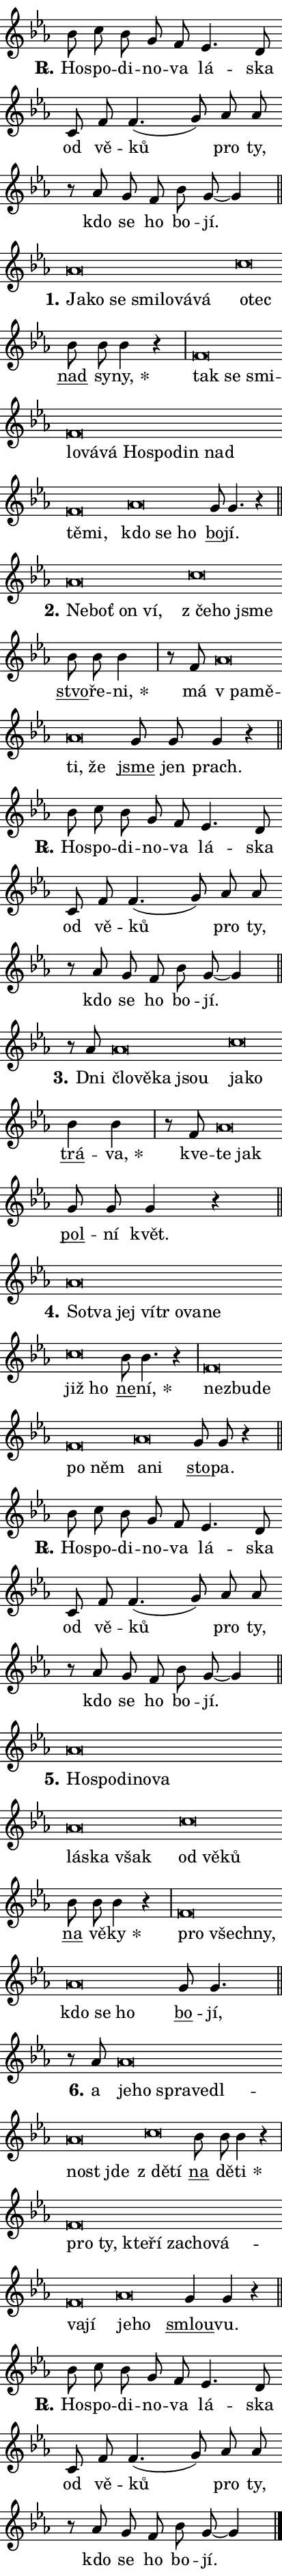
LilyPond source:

\version "2.24.0"
\header { tagline = "" }
\paper {
  indent = 0\cm
  top-margin = 0\cm
  right-margin = 0\cm
  bottom-margin = 0\cm
  left-margin = 0\cm
  paper-width = 7\cm
  page-breaking = #ly:one-page-breaking
  system-system-spacing.basic-distance = #11
  score-system-spacing.basic-distance = #11
  ragged-last = ##f
}


%% Author: Thomas Morley
%% https://lists.gnu.org/archive/html/lilypond-user/2020-05/msg00002.html
#(define (line-position grob)
"Returns position of @var[grob} in current system:
   @code{'start}, if at first time-step
   @code{'end}, if at last time-step
   @code{'middle} otherwise
"
  (let* ((col (ly:item-get-column grob))
         (ln (ly:grob-object col 'left-neighbor))
         (rn (ly:grob-object col 'right-neighbor))
         (col-to-check-left (if (ly:grob? ln) ln col))
         (col-to-check-right (if (ly:grob? rn) rn col))
         (break-dir-left
           (and
             (ly:grob-property col-to-check-left 'non-musical #f)
             (ly:item-break-dir col-to-check-left)))
         (break-dir-right
           (and
             (ly:grob-property col-to-check-right 'non-musical #f)
             (ly:item-break-dir col-to-check-right))))
        (cond ((eqv? 1 break-dir-left) 'start)
              ((eqv? -1 break-dir-right) 'end)
              (else 'middle))))

#(define (tranparent-at-line-position vctor)
  (lambda (grob)
  "Relying on @code{line-position} select the relevant enry from @var{vctor}.
Used to determine transparency,"
    (case (line-position grob)
      ((end) (not (vector-ref vctor 0)))
      ((middle) (not (vector-ref vctor 1)))
      ((start) (not (vector-ref vctor 2))))))

noteHeadBreakVisibility =
#(define-music-function (break-visibility)(vector?)
"Makes @code{NoteHead}s transparent relying on @var{break-visibility}"
#{
  \override NoteHead.transparent =
    #(tranparent-at-line-position break-visibility)
#})

#(define delete-ledgers-for-transparent-note-heads
  (lambda (grob)
    "Reads whether a @code{NoteHead} is transparent.
If so this @code{NoteHead} is removed from @code{'note-heads} from
@var{grob}, which is supposed to be @code{LedgerLineSpanner}.
As a result ledgers are not printed for this @code{NoteHead}"
    (let* ((nhds-array (ly:grob-object grob 'note-heads))
           (nhds-list
             (if (ly:grob-array? nhds-array)
                 (ly:grob-array->list nhds-array)
                 '()))
           ;; Relies on the transparent-property being done before
           ;; Staff.LedgerLineSpanner.after-line-breaking is executed.
           ;; This is fragile ...
           (to-keep
             (remove
               (lambda (nhd)
                 (ly:grob-property nhd 'transparent #f))
               nhds-list)))
      ;; TODO find a better method to iterate over grob-arrays, similiar
      ;; to filter/remove etc for lists
      ;; For now rebuilt from scratch
      (set! (ly:grob-object grob 'note-heads)  '())
      (for-each
        (lambda (nhd)
          (ly:pointer-group-interface::add-grob grob 'note-heads nhd))
        to-keep))))

hideNotes = {
  \noteHeadBreakVisibility #begin-of-line-visible
}
unHideNotes = {
  \noteHeadBreakVisibility #all-visible
}

% work-around for resetting accidentals
% https://lilypond.org/doc/v2.23/Documentation/notation/displaying-rhythms#unmetered-music
cadenzaMeasure = {
  \cadenzaOff
  \partial 1024 s1024
  \cadenzaOn
}

#(define-markup-command (accent layout props text) (markup?)
  "Underline accented syllable"
  (interpret-markup layout props
    #{\markup \override #'(offset . 4.3) \underline { #text }#}))

responsum = \markup \concat {
  "R" \hspace #-1.05 \path #0.1 #'((moveto 0 0.07) (lineto 0.9 0.8)) \hspace #0.05 "."
}

\layout {
    \context {
        \Staff
        \remove "Time_signature_engraver"
        \override LedgerLineSpanner.after-line-breaking = #delete-ledgers-for-transparent-note-heads
    }
    \context {
        \Voice {
            \override NoteHead.output-attributes = #'((class . "notehead"))
            \override Hairpin.height = #0.55
        }
    }
    \context {
        \Lyrics {
            \override StanzaNumber.output-attributes = #'((class . "stanzanumber"))
            \override LyricSpace.minimum-distance = #0.9
            \override LyricText.font-name = #"TeX Gyre Schola"
            \override LyricText.font-size = 1
            \override StanzaNumber.font-name = #"TeX Gyre Schola Bold"
            \override StanzaNumber.font-size = 1
        }
    }
}

% magnetic-lyrics.ily
%
%   written by
%     Jean Abou Samra <jean@abou-samra.fr>
%     Werner Lemberg <wl@gnu.org>
%
%   adapted by
%     Jiri Hon <jiri.hon@gmail.com>
%
% Version 2022-Apr-15

% https://www.mail-archive.com/lilypond-user@gnu.org/msg149350.html

#(define (Left_hyphen_pointer_engraver context)
   "Collect syllable-hyphen-syllable occurrences in lyrics and store
them in properties.  This engraver only looks to the left.  For
example, if the lyrics input is @code{foo -- bar}, it does the
following.

@itemize @bullet
@item
Set the @code{text} property of the @code{LyricHyphen} grob between
@q{foo} and @q{bar} to @code{foo}.

@item
Set the @code{left-hyphen} property of the @code{LyricText} grob with
text @q{foo} to the @code{LyricHyphen} grob between @q{foo} and
@q{bar}.
@end itemize

Use this auxiliary engraver in combination with the
@code{lyric-@/text::@/apply-@/magnetic-@/offset!} hook."
   (let ((hyphen #f)
         (text #f))
     (make-engraver
      (acknowledgers
       ((lyric-syllable-interface engraver grob source-engraver)
        (set! text grob)))
      (end-acknowledgers
       ((lyric-hyphen-interface engraver grob source-engraver)
        ;(when (not (grob::has-interface grob 'lyric-space-interface))
          (set! hyphen grob)));)
      ((stop-translation-timestep engraver)
       (when (and text hyphen)
         (ly:grob-set-object! text 'left-hyphen hyphen))
       (set! text #f)
       (set! hyphen #f)))))

#(define (lyric-text::apply-magnetic-offset! grob)
   "If the space between two syllables is less than the value in
property @code{LyricText@/.details@/.squash-threshold}, move the right
syllable to the left so that it gets concatenated with the left
syllable.

Use this function as a hook for
@code{LyricText@/.after-@/line-@/breaking} if the
@code{Left_@/hyphen_@/pointer_@/engraver} is active."
   (let ((hyphen (ly:grob-object grob 'left-hyphen #f)))
     (when hyphen
       (let ((left-text (ly:spanner-bound hyphen LEFT)))
         (when (grob::has-interface left-text 'lyric-syllable-interface)
           (let* ((common (ly:grob-common-refpoint grob left-text X))
                  (this-x-ext (ly:grob-extent grob common X))
                  (left-x-ext
                   (begin
                     ;; Trigger magnetism for left-text.
                     (ly:grob-property left-text 'after-line-breaking)
                     (ly:grob-extent left-text common X)))
                  ;; `delta` is the gap width between two syllables.
                  (delta (- (interval-start this-x-ext)
                            (interval-end left-x-ext)))
                  (details (ly:grob-property grob 'details))
                  (threshold (assoc-get 'squash-threshold details 0.2)))
             (when (< delta threshold)
               (let* (;; We have to manipulate the input text so that
                      ;; ligatures crossing syllable boundaries are not
                      ;; disabled.  For languages based on the Latin
                      ;; script this is essentially a beautification.
                      ;; However, for non-Western scripts it can be a
                      ;; necessity.
                      (lt (ly:grob-property left-text 'text))
                      (rt (ly:grob-property grob 'text))
                      (is-space (grob::has-interface hyphen 'lyric-space-interface))
                      (space (if is-space " " ""))
                      (space-markup (grob-interpret-markup grob " "))
                      (space-size (interval-length (ly:stencil-extent space-markup X)))
                      (extra-delta (if is-space space-size 0))
                      ;; Append new syllable.
                      (ltrt-space (if (and (string? lt) (string? rt))
                                (string-append lt space rt)
                                (make-concat-markup (list lt space rt))))
                      ;; Right-align `ltrt` to the right side.
                      (ltrt-space-markup (grob-interpret-markup
                               grob
                               (make-translate-markup
                                (cons (interval-length this-x-ext) 0)
                                (make-right-align-markup ltrt-space)))))
                 (begin
                   ;; Don't print `left-text`.
                   (ly:grob-set-property! left-text 'stencil #f)
                   ;; Set text and stencil (which holds all collected
                   ;; syllables so far) and shift it to the left.
                   (ly:grob-set-property! grob 'text ltrt-space)
                   (ly:grob-set-property! grob 'stencil ltrt-space-markup)
                   (ly:grob-translate-axis! grob (- (- delta extra-delta)) X))))))))))


#(define (lyric-hyphen::displace-bounds-first grob)
   ;; Make very sure this callback isn't triggered too early.
   (let ((left (ly:spanner-bound grob LEFT))
         (right (ly:spanner-bound grob RIGHT)))
     (ly:grob-property left 'after-line-breaking)
     (ly:grob-property right 'after-line-breaking)
     (ly:lyric-hyphen::print grob)))

squashThreshold = #0.4

\layout {
  \context {
    \Lyrics
    \consists #Left_hyphen_pointer_engraver
    \override LyricText.after-line-breaking =
      #lyric-text::apply-magnetic-offset!
    \override LyricHyphen.stencil = #lyric-hyphen::displace-bounds-first
    \override LyricText.details.squash-threshold = \squashThreshold
    \override LyricHyphen.minimum-distance = 0
    \override LyricHyphen.minimum-length = \squashThreshold
  }
}

squash = \override LyricText.details.squash-threshold = 9999
unSquash = \override LyricText.details.squash-threshold = \squashThreshold

left = \override LyricText.self-alignment-X = #LEFT
unLeft = \revert LyricText.self-alignment-X

starOffset = #(lambda (grob) 
                (let ((x_offset (ly:self-alignment-interface::aligned-on-x-parent grob)))
                  (if (= x_offset 0) 0 (+ x_offset 1.2))))

star = #(define-music-function (syllable)(string?)
"Append star separator at the end of a syllable"
#{
  \once \override LyricText.X-offset = #starOffset
  \lyricmode { \markup {
    #syllable
    \override #'((font-name . "TeX Gyre Schola Bold")) \hspace #0.2 \lower #0.65 \larger "*"
  } }
#})

starAccent = #(define-music-function (syllable)(string?)
"Append star separator at the end of a syllable and make accent"
#{
  \once \override LyricText.X-offset = #starOffset
  \lyricmode { \markup {
    \accent #syllable
    \override #'((font-name . "TeX Gyre Schola Bold")) \hspace #0.2 \lower #0.65 \larger "*"
  } }
#})

breath = #(define-music-function (syllable)(string?)
"Append breathing indicator at the end of a syllable"
#{
  \lyricmode { \markup { #syllable "+" } }
#})

optionalBreath = #(define-music-function (syllable)(string?)
"Append optional breathing indicator at the end of a syllable"
#{
  \lyricmode { \markup { #syllable "(+)" } }
#})


\score {
    <<
        \new Voice = "melody" { \cadenzaOn \key es \major \relative { bes'8 c bes g f es4. d8 \bar "" c f f4.( g8)] \bar "" as as \bar "" r as g f bes g~ g4 \cadenzaMeasure \bar "||" \break } }
        \new Lyrics \lyricsto "melody" { \lyricmode { \set stanza = \responsum
Ho -- spo -- di -- no -- va lá -- ska od vě -- ků pro ty, kdo se ho bo -- jí. } }
    >>
    \layout {}
}

\score {
    <<
        \new Voice = "melody" { \cadenzaOn \key es \major \relative { as'\breve*1/16 \hideNotes \breve*1/16 \bar "" \breve*1/16 \bar "" \breve*1/16 \bar "" \breve*1/16 \bar "" \breve*1/16 \breve*1/16 \bar "" \unHideNotes c\breve*1/16 \hideNotes \breve*1/16 \bar "" \unHideNotes \bar "" bes8 bes bes4 r \cadenzaMeasure \bar "|" f\breve*1/16 \hideNotes \breve*1/16 \bar "" \breve*1/16 \bar "" \breve*1/16 \bar "" \breve*1/16 \bar "" \breve*1/16 \bar "" \breve*1/16 \bar "" \breve*1/16 \bar "" \breve*1/16 \bar "" \breve*1/16 \bar "" \breve*1/16 \breve*1/16 \bar "" \unHideNotes as\breve*1/16 \hideNotes \breve*1/16 \breve*1/16 \bar "" \unHideNotes \bar "" g8 g4. r4 \cadenzaMeasure \bar "||" \break } }
        \new Lyrics \lyricsto "melody" { \lyricmode { \set stanza = "1."
\left Ja -- \squash ko se smi -- lo -- vá -- vá \left \unLeft \unSquash o -- \squash tec \unLeft \unSquash \markup \accent nad sy -- \star ny, \left tak \squash se smi -- lo -- vá -- vá Ho -- spo -- din nad tě -- mi, \left \unLeft \unSquash kdo \squash se ho \unLeft \unSquash \markup \accent bo -- jí. } }
    >>
    \layout {}
}

\score {
    <<
        \new Voice = "melody" { \cadenzaOn \key es \major \relative { as'\breve*1/16 \hideNotes \breve*1/16 \bar "" \breve*1/16 \breve*1/16 \bar "" \unHideNotes c\breve*1/16 \hideNotes \breve*1/16 \breve*1/16 \bar "" \unHideNotes \bar "" bes8 bes bes4 \cadenzaMeasure \bar "|" r8 f8 as\breve*1/16 \hideNotes \breve*1/16 \bar "" \breve*1/16 \breve*1/16 \bar "" \unHideNotes \bar "" g8 g g4 r4 \cadenzaMeasure \bar "||" \break } }
        \new Lyrics \lyricsto "melody" { \lyricmode { \set stanza = "2."
\left Ne -- \squash boť on ví, \left \unLeft \unSquash "z če" -- \squash ho jsme \unLeft \unSquash \markup \accent stvo -- ře -- \star ni, má \left "v pa" -- \squash mě -- ti, že \unLeft \unSquash \markup \accent jsme jen prach. } }
    >>
    \layout {}
}

\score {
    <<
        \new Voice = "melody" { \cadenzaOn \key es \major \relative { bes'8 c bes g f es4. d8 \bar "" c f f4.( g8)] \bar "" as as \bar "" r as g f bes g~ g4 \cadenzaMeasure \bar "||" \break } }
        \new Lyrics \lyricsto "melody" { \lyricmode { \set stanza = \responsum
Ho -- spo -- di -- no -- va lá -- ska od vě -- ků pro ty, kdo se ho bo -- jí. } }
    >>
    \layout {}
}

\score {
    <<
        \new Voice = "melody" { \cadenzaOn \key es \major \relative { r8 as'8 as\breve*1/16 \hideNotes \breve*1/16 \bar "" \breve*1/16 \breve*1/16 \bar "" \unHideNotes c\breve*1/16 \hideNotes \breve*1/16 \bar "" \unHideNotes \bar "" bes4 bes \cadenzaMeasure \bar "|" r8 f as\breve*1/16 \hideNotes \breve*1/16 \bar "" \unHideNotes \bar "" g8 g g4 r \cadenzaMeasure \bar "||" \break } }
        \new Lyrics \lyricsto "melody" { \lyricmode { \set stanza = "3."
Dni \left člo -- \squash vě -- ka jsou \left \unLeft \unSquash ja -- \squash ko \unLeft \unSquash \markup \accent trá -- \star va, kve -- \left te \squash jak \unLeft \unSquash \markup \accent pol -- ní květ. } }
    >>
    \layout {}
}

\score {
    <<
        \new Voice = "melody" { \cadenzaOn \key es \major \relative { as'\breve*1/16 \hideNotes \breve*1/16 \bar "" \breve*1/16 \bar "" \breve*1/16 \bar "" \breve*1/16 \bar "" \breve*1/16 \bar "" \breve*1/16 \breve*1/16 \bar "" \unHideNotes c\breve*1/16 \hideNotes \breve*1/16 \bar "" \unHideNotes \bar "" bes8 bes4. r4 \cadenzaMeasure \bar "|" f\breve*1/16 \hideNotes \breve*1/16 \bar "" \breve*1/16 \bar "" \breve*1/16 \breve*1/16 \bar "" \unHideNotes as\breve*1/16 \hideNotes \breve*1/16 \bar "" \unHideNotes \bar "" g8 g r4 \cadenzaMeasure \bar "||" \break } }
        \new Lyrics \lyricsto "melody" { \lyricmode { \set stanza = "4."
\left So -- \squash tva jej ví -- tr o -- va -- ne \left \unLeft \unSquash již \squash ho \unLeft \unSquash \markup \accent ne -- \star ní, \left ne -- \squash zbu -- de po něm \left \unLeft \unSquash a -- \squash ni \unLeft \unSquash \markup \accent sto -- pa. } }
    >>
    \layout {}
}

\score {
    <<
        \new Voice = "melody" { \cadenzaOn \key es \major \relative { bes'8 c bes g f es4. d8 \bar "" c f f4.( g8)] \bar "" as as \bar "" r as g f bes g~ g4 \cadenzaMeasure \bar "||" \break } }
        \new Lyrics \lyricsto "melody" { \lyricmode { \set stanza = \responsum
Ho -- spo -- di -- no -- va lá -- ska od vě -- ků pro ty, kdo se ho bo -- jí. } }
    >>
    \layout {}
}

\score {
    <<
        \new Voice = "melody" { \cadenzaOn \key es \major \relative { as'\breve*1/16 \hideNotes \breve*1/16 \bar "" \breve*1/16 \bar "" \breve*1/16 \bar "" \breve*1/16 \bar "" \breve*1/16 \bar "" \breve*1/16 \breve*1/16 \bar "" \unHideNotes c\breve*1/16 \hideNotes \breve*1/16 \breve*1/16 \bar "" \unHideNotes \bar "" bes8 bes bes4 r \cadenzaMeasure \bar "|" f\breve*1/16 \hideNotes \breve*1/16 \breve*1/16 \bar "" \unHideNotes as\breve*1/16 \hideNotes \breve*1/16 \breve*1/16 \bar "" \unHideNotes \bar "" g8 g4. \cadenzaMeasure \bar "||" \break } }
        \new Lyrics \lyricsto "melody" { \lyricmode { \set stanza = "5."
\left Ho -- \squash spo -- di -- no -- va lá -- ska však \left \unLeft \unSquash od \squash vě -- ků \unLeft \unSquash \markup \accent na vě -- \star ky \left pro \squash všech -- ny, \left \unLeft \unSquash kdo \squash se ho \unLeft \unSquash \markup \accent bo -- jí, } }
    >>
    \layout {}
}

\score {
    <<
        \new Voice = "melody" { \cadenzaOn \key es \major \relative { r8 as'8 as\breve*1/16 \hideNotes \breve*1/16 \bar "" \breve*1/16 \bar "" \breve*1/16 \bar "" \breve*1/16 \bar "" \breve*1/16 \breve*1/16 \bar "" \unHideNotes c\breve*1/16 \hideNotes \breve*1/16 \bar "" \unHideNotes \bar "" bes8 bes bes4 r \cadenzaMeasure \bar "|" f\breve*1/16 \hideNotes \breve*1/16 \bar "" \breve*1/16 \bar "" \breve*1/16 \bar "" \breve*1/16 \bar "" \breve*1/16 \bar "" \breve*1/16 \bar "" \breve*1/16 \breve*1/16 \bar "" \unHideNotes as\breve*1/16 \hideNotes \breve*1/16 \bar "" \unHideNotes \bar "" g4 g r \cadenzaMeasure \bar "||" \break } }
        \new Lyrics \lyricsto "melody" { \lyricmode { \set stanza = "6."
a \left je -- \squash ho spra -- ve -- dl -- nost jde \left \unLeft \unSquash "z dě" -- \squash tí \unLeft \unSquash \markup \accent na dě -- \star ti \left pro \squash ty, kte -- ří za -- cho -- vá -- va -- jí \left \unLeft \unSquash je -- \squash ho \unLeft \unSquash \markup \accent smlou -- vu. } }
    >>
    \layout {}
}

\score {
    <<
        \new Voice = "melody" { \cadenzaOn \key es \major \relative { bes'8 c bes g f es4. d8 \bar "" c f f4.( g8)] \bar "" as as \bar "" r as g f bes g~ g4 \cadenzaMeasure \bar "||" \break } \bar "|." }
        \new Lyrics \lyricsto "melody" { \lyricmode { \set stanza = \responsum
Ho -- spo -- di -- no -- va lá -- ska od vě -- ků pro ty, kdo se ho bo -- jí. } }
    >>
    \layout {}
}
